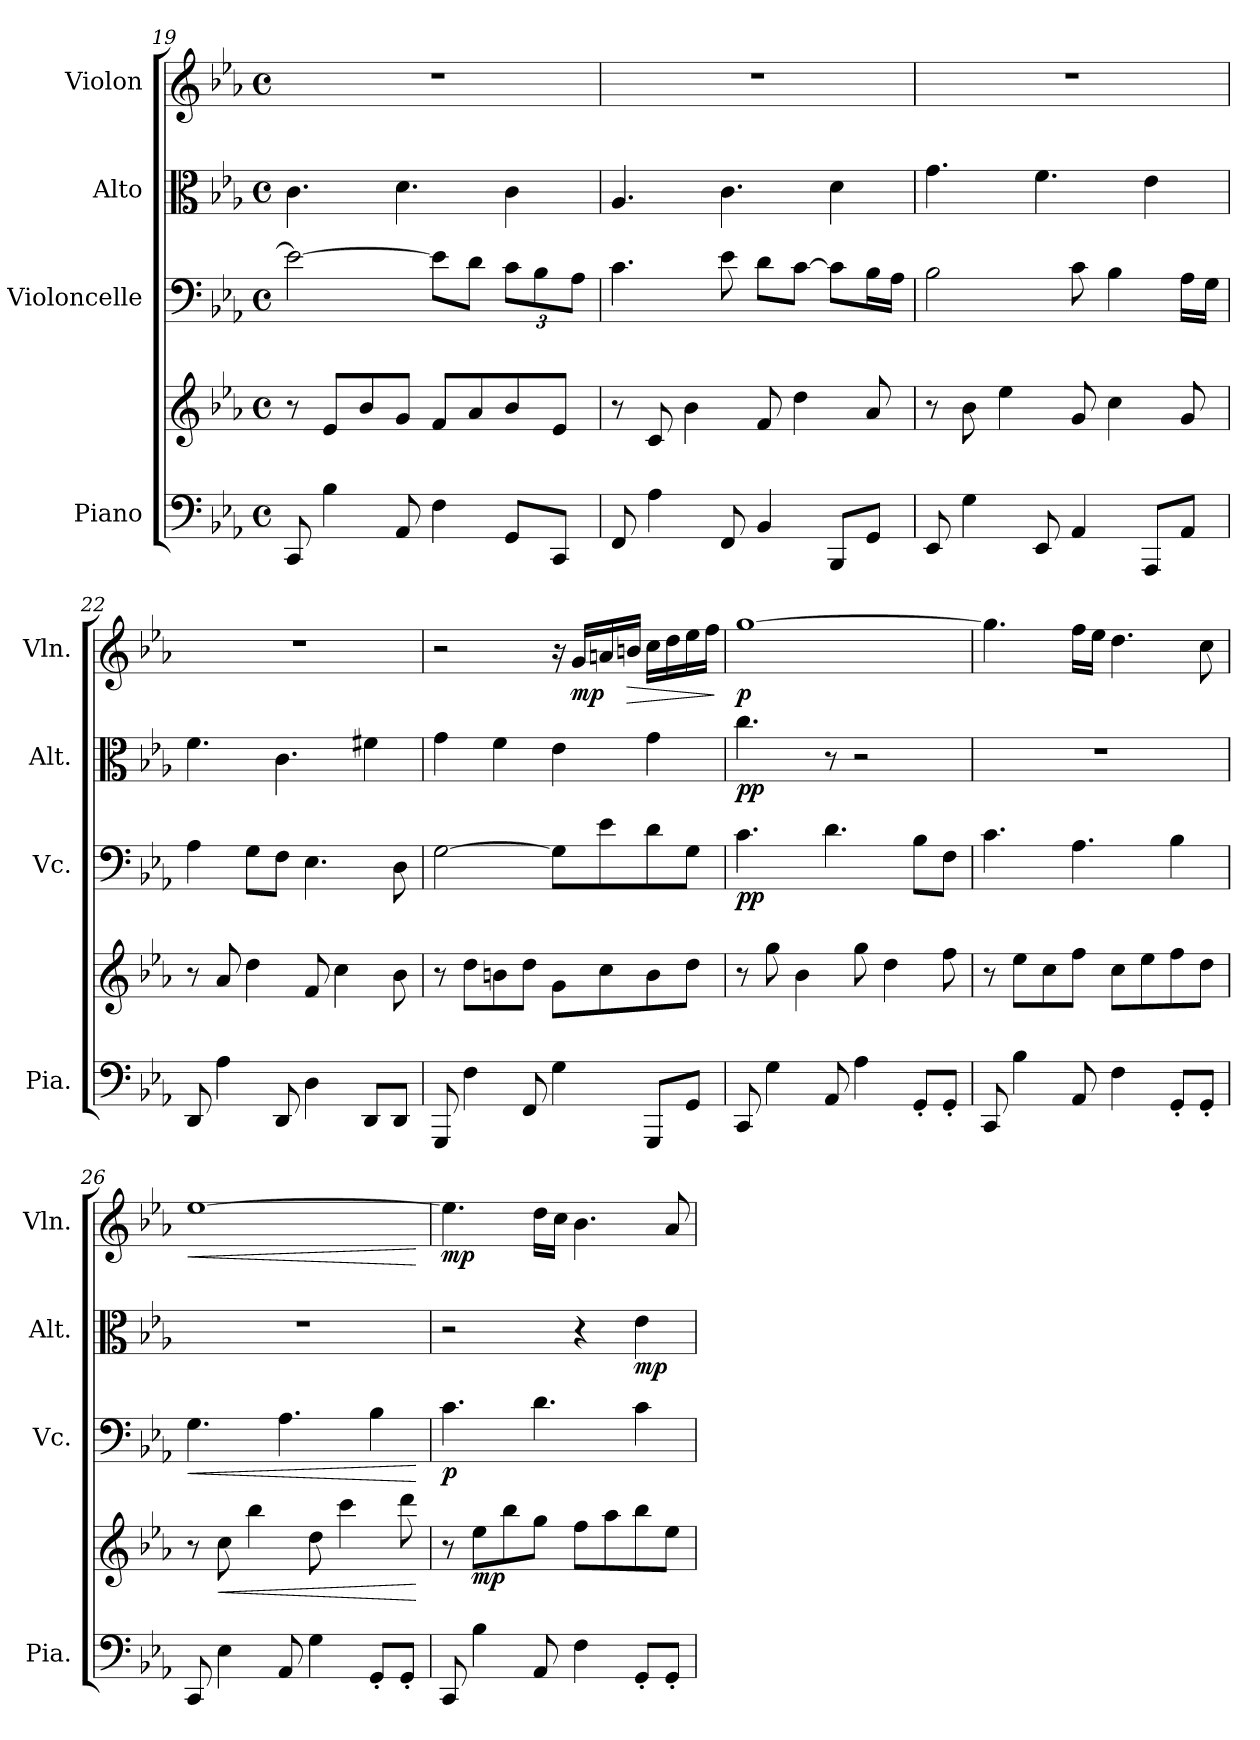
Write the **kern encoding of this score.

**kern	**kern	**dynam	**kern	**dynam	**kern	**dynam	**kern	**dynam
*part4	*part4	*part4	*part3	*part3	*part2	*part2	*part1	*part1
*staff5	*staff4	*staff4/5	*staff3	*staff3	*staff2	*staff2	*staff1	*staff1
*I"Piano	*	*	*I"Violoncelle	*	*I"Alto	*	*I"Violon	*
*I'Pia.	*	*	*I'Vc.	*	*I'Alt.	*	*I'Vln.	*
*clefF4	*clefG2	*	*clefF4	*	*clefC3	*	*clefG2	*
*k[b-e-a-]	*k[b-e-a-]	*	*k[b-e-a-]	*	*k[b-e-a-]	*	*k[b-e-a-]	*
*M4/4	*M4/4	*	*M4/4	*	*M4/4	*	*M4/4	*
*met(c)	*met(c)	*	*met(c)	*	*met(c)	*	*met(c)	*
=19	=19	=19	=19	=19	=19	=19	=19	=19
8CC/	8r	.	2e-\_	.	4.c\	.	1r	.
4B-\	8e-/L	.	.	.	.	.	.	.
.	8b-/	.	.	.	.	.	.	.
8AA-/	8g/J	.	.	.	4.d\	.	.	.
4F\	8f/L	.	8e-\L]	.	.	.	.	.
.	8a-/	.	8d\J	.	.	.	.	.
*	*	*	*Xbrackettup	*	*	*	*	*
8GG/L	8b-/	.	12c\L	.	4c\	.	.	.
.	.	.	12B-\	.	.	.	.	.
8CC/J	8e-/J	.	.	.	.	.	.	.
.	.	.	12A-\J	.	.	.	.	.
=20	=20	=20	=20	=20	=20	=20	=20	=20
8FF/	8r	.	4.c\	.	4.A-/	.	1r	.
4A-\	8c/	.	.	.	.	.	.	.
.	4b-\	.	.	.	.	.	.	.
8FF/	.	.	8e-\	.	4.c\	.	.	.
4BB-/	8f/	.	8d\L	.	.	.	.	.
.	4dd\	.	[8c\J	.	.	.	.	.
8BBB-/L	.	.	8c\L]	.	4d\	.	.	.
8GG/J	8a-/	.	16B-\L	.	.	.	.	.
.	.	.	16A-\JJ	.	.	.	.	.
!!LO:LB:g=z
=21	=21	=21	=21	=21	=21	=21	=21	=21
8EE-/	8r	.	2B-\	.	4.g\	.	1r	.
4G\	8b-\	.	.	.	.	.	.	.
.	4ee-\	.	.	.	.	.	.	.
8EE-/	.	.	.	.	4.f\	.	.	.
4AA-/	8g/	.	8c\	.	.	.	.	.
.	4cc\	.	4B-\	.	.	.	.	.
8AAA-/L	.	.	.	.	4e-\	.	.	.
8AA-/J	8g/	.	16A-\LL	.	.	.	.	.
.	.	.	16G\JJ	.	.	.	.	.
=22	=22	=22	=22	=22	=22	=22	=22	=22
8DD/	8r	.	4A-\	.	4.f\	.	1r	.
4A-\	8a-/	.	.	.	.	.	.	.
.	4dd\	.	8G\L	.	.	.	.	.
8DD/	.	.	8F\J	.	4.c\	.	.	.
4D\	8f/	.	4.E-\	.	.	.	.	.
.	4cc\	.	.	.	.	.	.	.
8DD/L	.	.	.	.	4f#X\	.	.	.
8DD/J	8b-\	.	8D\	.	.	.	.	.
=23	=23	=23	=23	=23	=23	=23	=23	=23
8GGG/	8r	.	[2G\	.	4g\	.	2r	.
4F\	8dd\L	.	.	.	.	.	.	.
.	8bn\	.	.	.	4f\	.	.	.
8FF/	8dd\J	.	.	.	.	.	.	.
4G\	8g\L	.	8G\L]	.	4e-\	.	16r	.
!	!	!	!	!	!	!	!	!LO:DY:b
.	.	.	.	.	.	.	16g/LL	mp
.	8cc\	.	8e-\	.	.	.	16an/	.
!	!	!	!	!	!	!	!	!LO:HP:b
.	.	.	.	.	.	.	16bn/JJ	>
8GGG/L	8b\	.	8d\	.	4g\	.	16cc\LL	.
.	.	.	.	.	.	.	16dd\	.
8GG/J	8dd\J	.	8G\J	.	.	.	16ee-\	.
.	.	.	.	.	.	.	16ff\JJ	.
.	.	.	.	.	.	.	.	]
!!LO:PB:g=z
=24	=24	=24	=24	=24	=24	=24	=24	=24
!	!	!	!	!LO:DY:b	!	!LO:DY:b	!	!LO:DY:b
8CC/	8r	.	4.c\	pp	4.cc\	pp	[1gg	p
4G\	8gg\	.	.	.	.	.	.	.
.	4b-\	.	.	.	.	.	.	.
8AA-/	.	.	4.d\	.	8r	.	.	.
4A-\	8gg\	.	.	.	2r	.	.	.
.	4dd\	.	.	.	.	.	.	.
8GG'/L	.	.	8B-\L	.	.	.	.	.
8GG'/J	8ff\	.	8F\J	.	.	.	.	.
=25	=25	=25	=25	=25	=25	=25	=25	=25
8CC/	8r	.	4.c\	.	1r	.	4.gg\]	.
4B-\	8ee-\L	.	.	.	.	.	.	.
.	8cc\	.	.	.	.	.	.	.
8AA-/	8ff\J	.	4.A-\	.	.	.	16ff\LL	.
.	.	.	.	.	.	.	16ee-\JJ	.
4F\	8cc\L	.	.	.	.	.	4.dd\	.
.	8ee-\	.	.	.	.	.	.	.
8GG'/L	8ff\	.	4B-\	.	.	.	.	.
8GG'/J	8dd\J	.	.	.	.	.	8cc\	.
=26	=26	=26	=26	=26	=26	=26	=26	=26
!	!	!	!	!LO:HP:b	!	!	!	!LO:HP:b
8CC/	8r	.	4.G\	<	1r	.	[1ee-	<
!	!	!LO:HP:b	!	!	!	!	!	!
4E-\	8cc\	<	.	.	.	.	.	.
.	4bb-\	.	.	.	.	.	.	.
8AA-/	.	.	4.A-\	.	.	.	.	.
4G\	8dd\	.	.	.	.	.	.	.
.	4ccc\	.	.	.	.	.	.	.
8GG'/L	.	.	4B-\	.	.	.	.	.
8GG'/J	8ddd\	.	.	.	.	.	.	.
.	.	[	.	[	.	.	.	[
=27	=27	=27	=27	=27	=27	=27	=27	=27
!	!	!	!	!LO:DY:b	!	!	!	!LO:DY:b
8CC/	8r	.	4.c\	p	2r	.	4.ee-\]	mp
!	!	!LO:DY:b	!	!	!	!	!	!
4B-\	8ee-\L	mp	.	.	.	.	.	.
.	8bb-\	.	.	.	.	.	.	.
8AA-/	8gg\J	.	4.d\	.	.	.	16dd\LL	.
.	.	.	.	.	.	.	16cc\JJ	.
4F\	8ff\L	.	.	.	4r	.	4.b-\	.
.	8aa-\	.	.	.	.	.	.	.
!	!	!	!	!	!	!LO:DY:b	!	!
8GG'/L	8bb-\	.	4c\	.	4e-\	mp	.	.
8GG'/J	8ee-\J	.	.	.	.	.	8a-/	.
=	=	=	=	=	=	=	=	=
*-	*-	*-	*-	*-	*-	*-	*-	*-
